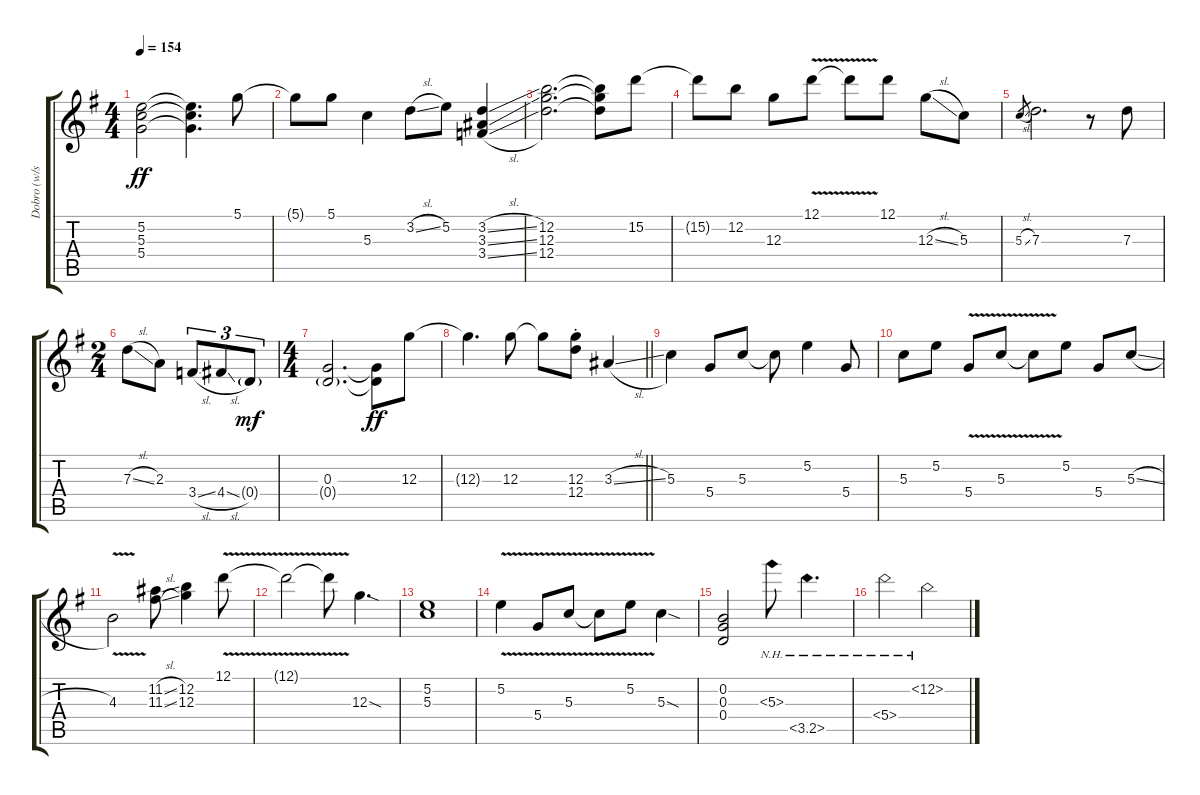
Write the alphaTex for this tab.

\track ("Dobro (w/slide)" "Dobro (w/s") {instrument acousticguitarsteel}
\staff {score tabs}
\tuning (D4 B3 G3 D3 G2 D2) {hide}
\ts (4 4)
\tempo 154
\clef g2
\ks g
(5.2 5.3 5.4).2{dy ff} (5.2{t} 5.3{t} 5.4{t}).4{d} 5.1.8 |
5.1{t}.8 5.1.8 5.3.4 3.2{sl}.8 5.2.8 (3.2{sl} 3.3{sl} 3.4{sl}).4 |
(12.2 12.3 12.4).2{d} (12.2{t} 12.3{t} 12.4{t}).8 15.2.8 |
15.2{t}.8 12.2.8 12.3.8 12.1{v}.8 12.1{v t}.8 12.1.8 12.3{sl}.8 5.3.8 |
5.3{sl}.8{gr} 7.3.2{d} r.8 7.3.8 |
\ts (2 4)
7.3{sl}.8 2.3.8 3.4{sl}.8{tu (3 2)} 4.4{sl}.8{tu (3 2)} 0.4{g}.8{tu (3 2) dy mf} |
\ts (4 4)
(0.3 0.4{g}).2{d} (0.3{t} 0.4{t}).8{dy ff} 12.3.8 |
\barLineRight lightlight
12.3{t}.4{d} 12.3.8 12.3{t}.8 (12.3{st} 12.4{st}).8 3.3{sl}.4 |
5.3.4 5.4.8 5.3.8 5.3{t}.8 5.2.4 5.4.8 |
5.3.8 5.2.8 5.4{v}.8 5.3{v}.8 5.3{v t}.8 5.2.8 5.4.8 5.3{sl}.8 |
4.3{v}.2 (11.2{sl} 11.3{sl}).8 (12.2 12.3).4 12.1{v}.8 |
12.1{v t}.2 12.1{v t}.8 12.3{sod}.4{d} |
(5.2 5.3).1 |
5.2{v}.4 5.4{v}.8 5.3{v}.8 5.3{v t}.8 5.2{v}.8 5.3{sod}.4 |
(0.2 0.3 0.4).2 5.3{nh}.8 3.5{nh}.4{d} |
5.4{nh}.2 12.2{nh}.2
